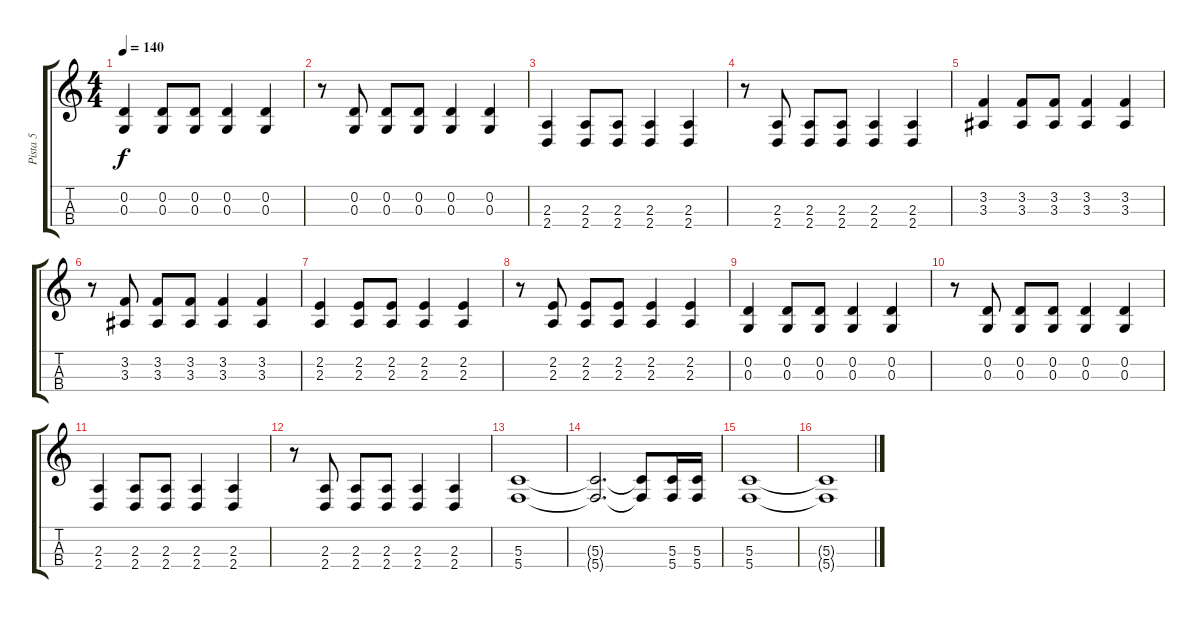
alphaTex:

\track ("Pista 5" "Pista 5") {instrument overdrivenguitar}
\staff {score tabs}
\tuning (A3 D3 G2 C2) {hide}
\ts (4 4)
\tempo 140
\clef g2
\ks c
(0.2 0.3).4{dy f} (0.2 0.3).8 (0.2 0.3).8 (0.2 0.3).4 (0.2 0.3).4 |
r.8 (0.2 0.3).8 (0.2 0.3).8 (0.2 0.3).8 (0.2 0.3).4 (0.2 0.3).4 |
(2.3 2.4).4 (2.3 2.4).8 (2.3 2.4).8 (2.3 2.4).4 (2.3 2.4).4 |
r.8 (2.3 2.4).8 (2.3 2.4).8 (2.3 2.4).8 (2.3 2.4).4 (2.3 2.4).4 |
(3.2 3.3).4 (3.2 3.3).8 (3.2 3.3).8 (3.2 3.3).4 (3.2 3.3).4 |
r.8 (3.2 3.3).8 (3.2 3.3).8 (3.2 3.3).8 (3.2 3.3).4 (3.2 3.3).4 |
(2.2 2.3).4 (2.2 2.3).8 (2.2 2.3).8 (2.2 2.3).4 (2.2 2.3).4 |
r.8 (2.2 2.3).8 (2.2 2.3).8 (2.2 2.3).8 (2.2 2.3).4 (2.2 2.3).4 |
(0.2 0.3).4 (0.2 0.3).8 (0.2 0.3).8 (0.2 0.3).4 (0.2 0.3).4 |
r.8 (0.2 0.3).8 (0.2 0.3).8 (0.2 0.3).8 (0.2 0.3).4 (0.2 0.3).4 |
(2.3 2.4).4 (2.3 2.4).8 (2.3 2.4).8 (2.3 2.4).4 (2.3 2.4).4 |
r.8 (2.3 2.4).8 (2.3 2.4).8 (2.3 2.4).8 (2.3 2.4).4 (2.3 2.4).4 |
(5.3 5.4).1 |
(5.3{t} 5.4{t}).2{d} (5.3{t} 5.4{t}).8 (5.3 5.4).16 (5.3 5.4).16 |
(5.3 5.4).1 |
(5.3{t} 5.4{t}).1
